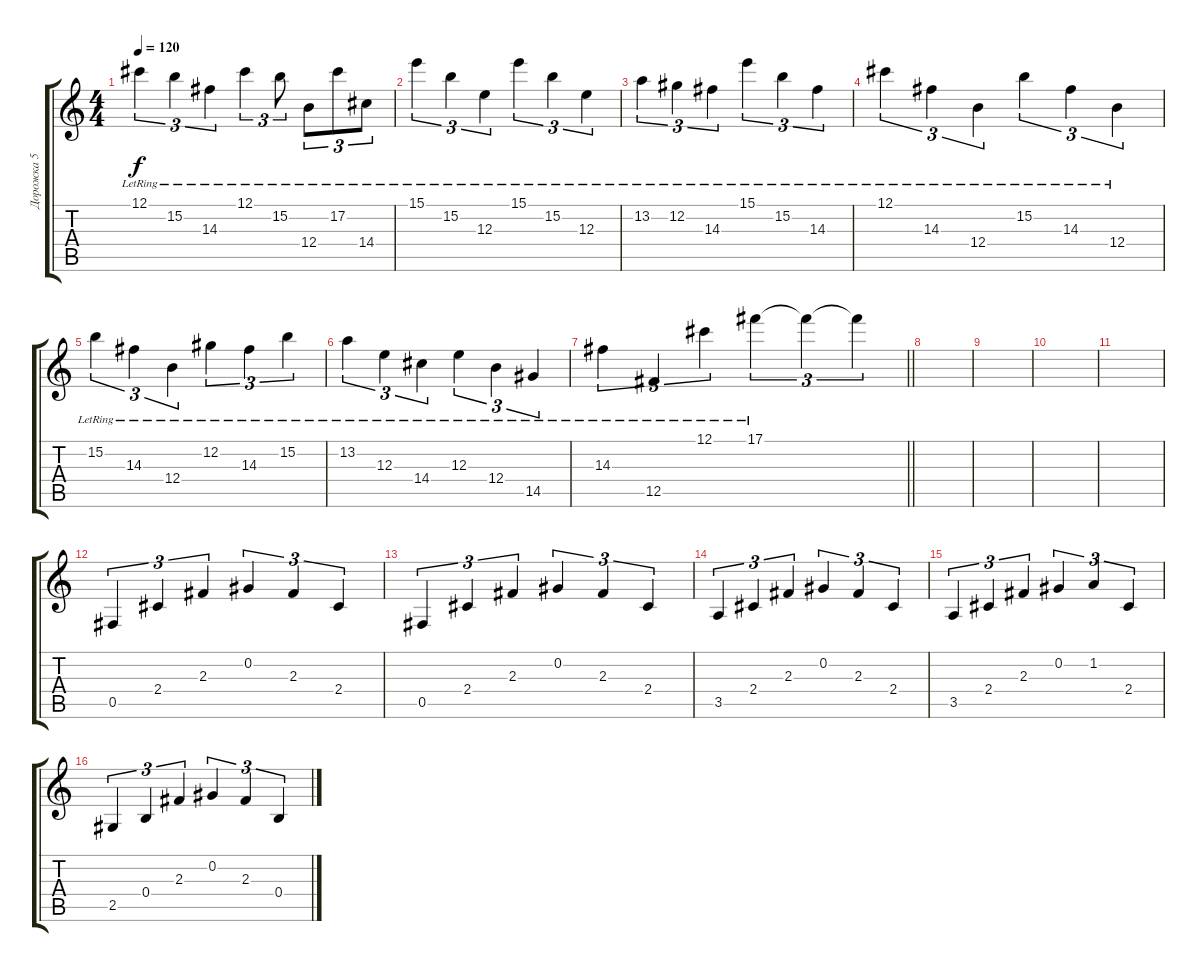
\track ("Дорожка 5" "Дорожка 5") {instrument acousticguitarsteel}
\staff {score tabs}
\tuning (Db4 Ab3 E3 B2 Gb2 B1) {hide}
\ts (4 4)
\tempo 120
\clef g2
\ks c
12.1{lr}.4{tu (3 2) dy f} 15.2{lr}.4{tu (3 2)} 14.3{lr}.4{tu (3 2)} 12.1{lr}.4{tu (3 2)} 15.2{lr}.8{tu (3 2)} 12.4{lr}.8{tu (3 2)} 17.2{lr}.8{tu (3 2)} 14.4{lr}.8{tu (3 2)} |
15.1{lr}.4{tu (3 2)} 15.2{lr}.4{tu (3 2)} 12.3{lr}.4{tu (3 2)} 15.1{lr}.4{tu (3 2)} 15.2{lr}.4{tu (3 2)} 12.3{lr}.4{tu (3 2)} |
13.2{lr}.4{tu (3 2)} 12.2{lr}.4{tu (3 2)} 14.3{lr}.4{tu (3 2)} 15.1{lr}.4{tu (3 2)} 15.2{lr}.4{tu (3 2)} 14.3{lr}.4{tu (3 2)} |
12.1{lr}.4{tu (3 2)} 14.3{lr}.4{tu (3 2)} 12.4{lr}.4{tu (3 2)} 15.2{lr}.4{tu (3 2)} 14.3{lr}.4{tu (3 2)} 12.4{lr}.4{tu (3 2)} |
15.2{lr}.4{tu (3 2)} 14.3{lr}.4{tu (3 2)} 12.4{lr}.4{tu (3 2)} 12.2{lr}.4{tu (3 2)} 14.3{lr}.4{tu (3 2)} 15.2{lr}.4{tu (3 2)} |
13.2{lr}.4{tu (3 2)} 12.3{lr}.4{tu (3 2)} 14.4{lr}.4{tu (3 2)} 12.3{lr}.4{tu (3 2)} 12.4{lr}.4{tu (3 2)} 14.5{lr}.4{tu (3 2)} |
\barLineRight lightlight
14.3{lr}.4{tu (3 2)} 12.5{lr}.4{tu (3 2)} 12.1{lr}.4{tu (3 2)} 17.1{lr}.4{tu (3 2)} 17.1{t}.4{tu (3 2)} 17.1{t}.4{tu (3 2)} |
\section ("" " ")
|
|
|
|
0.5.4{tu (3 2)} 2.4.4{tu (3 2)} 2.3.4{tu (3 2)} 0.2.4{tu (3 2)} 2.3.4{tu (3 2)} 2.4.4{tu (3 2)} |
0.5.4{tu (3 2)} 2.4.4{tu (3 2)} 2.3.4{tu (3 2)} 0.2.4{tu (3 2)} 2.3.4{tu (3 2)} 2.4.4{tu (3 2)} |
3.5.4{tu (3 2)} 2.4.4{tu (3 2)} 2.3.4{tu (3 2)} 0.2.4{tu (3 2)} 2.3.4{tu (3 2)} 2.4.4{tu (3 2)} |
3.5.4{tu (3 2)} 2.4.4{tu (3 2)} 2.3.4{tu (3 2)} 0.2.4{tu (3 2)} 1.2.4{tu (3 2)} 2.4.4{tu (3 2)} |
2.5.4{tu (3 2)} 0.4.4{tu (3 2)} 2.3.4{tu (3 2)} 0.2.4{tu (3 2)} 2.3.4{tu (3 2)} 0.4.4{tu (3 2)}
